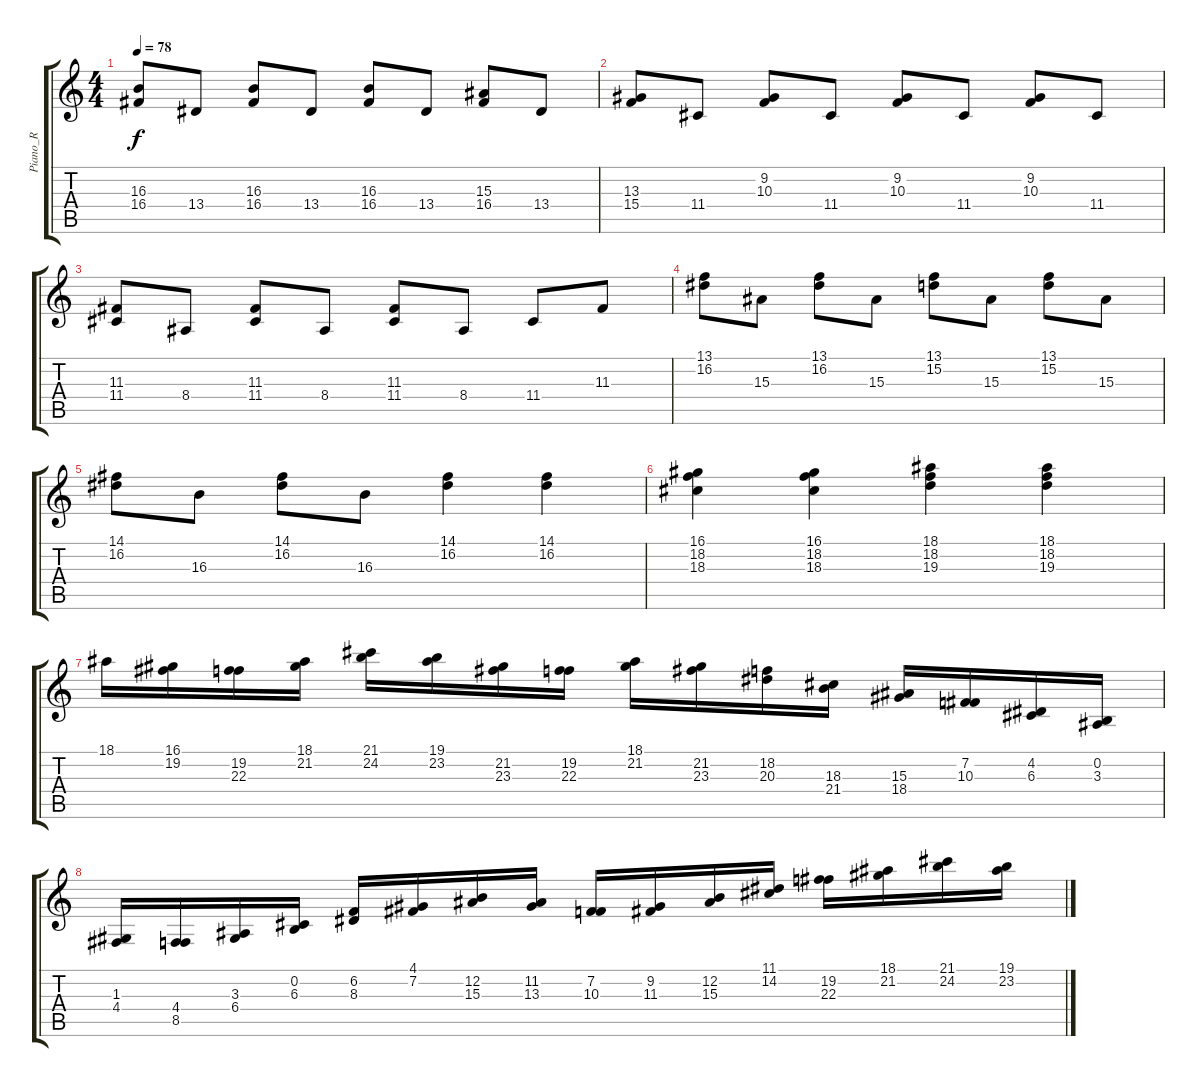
\track ("Piano_R" "Piano_R") {instrument acousticgrandpiano}
\staff {score tabs}
\tuning (E4 B3 G3 D3 A2 E2) {hide}
\ts (4 4)
\tempo 78
\clef g2
\ks c
(16.3 16.4).8{dy f} 13.4.8 (16.3 16.4).8 13.4.8 (16.3 16.4).8 13.4.8 (15.3 16.4).8 13.4.8 |
(13.3 15.4).8 11.4.8 (9.2 10.3).8 11.4.8 (9.2 10.3).8 11.4.8 (9.2 10.3).8 11.4.8 |
(11.3 11.4).8 8.4.8 (11.3 11.4).8 8.4.8 (11.3 11.4).8 8.4.8 11.4.8 11.3.8 |
(13.1 16.2).8 15.3.8 (13.1 16.2).8 15.3.8 (13.1 15.2).8 15.3.8 (13.1 15.2).8 15.3.8 |
(14.1 16.2).8 16.3.8 (14.1 16.2).8 16.3.8 (14.1 16.2).4 (14.1 16.2).4 |
(16.1 18.2 18.3).4 (16.1 18.2 18.3).4 (18.1 18.2 19.3).4 (18.1 18.2 19.3).4 |
18.1.16 (16.1 19.2).16 (19.2 22.3).16 (18.1 21.2).16 (21.1 24.2).16 (19.1 23.2).16 (21.2 23.3).16 (19.2 22.3).16 (18.1 21.2).16 (21.2 23.3).16 (18.2 20.3).16 (18.3 21.4).16 (15.3 18.4).16 (7.2 10.3).16 (4.2 6.3).16 (0.2 3.3).16 |
(1.3 4.4).16 (4.4 8.5).16 (3.3 6.4).16 (0.2 6.3).16 (6.2 8.3).16 (4.1 7.2).16 (12.2 15.3).16 (11.2 13.3).16 (7.2 10.3).16 (9.2 11.3).16 (12.2 15.3).16 (11.1 14.2).16 (19.2 22.3).16 (18.1 21.2).16 (21.1 24.2).16 (19.1 23.2).16
